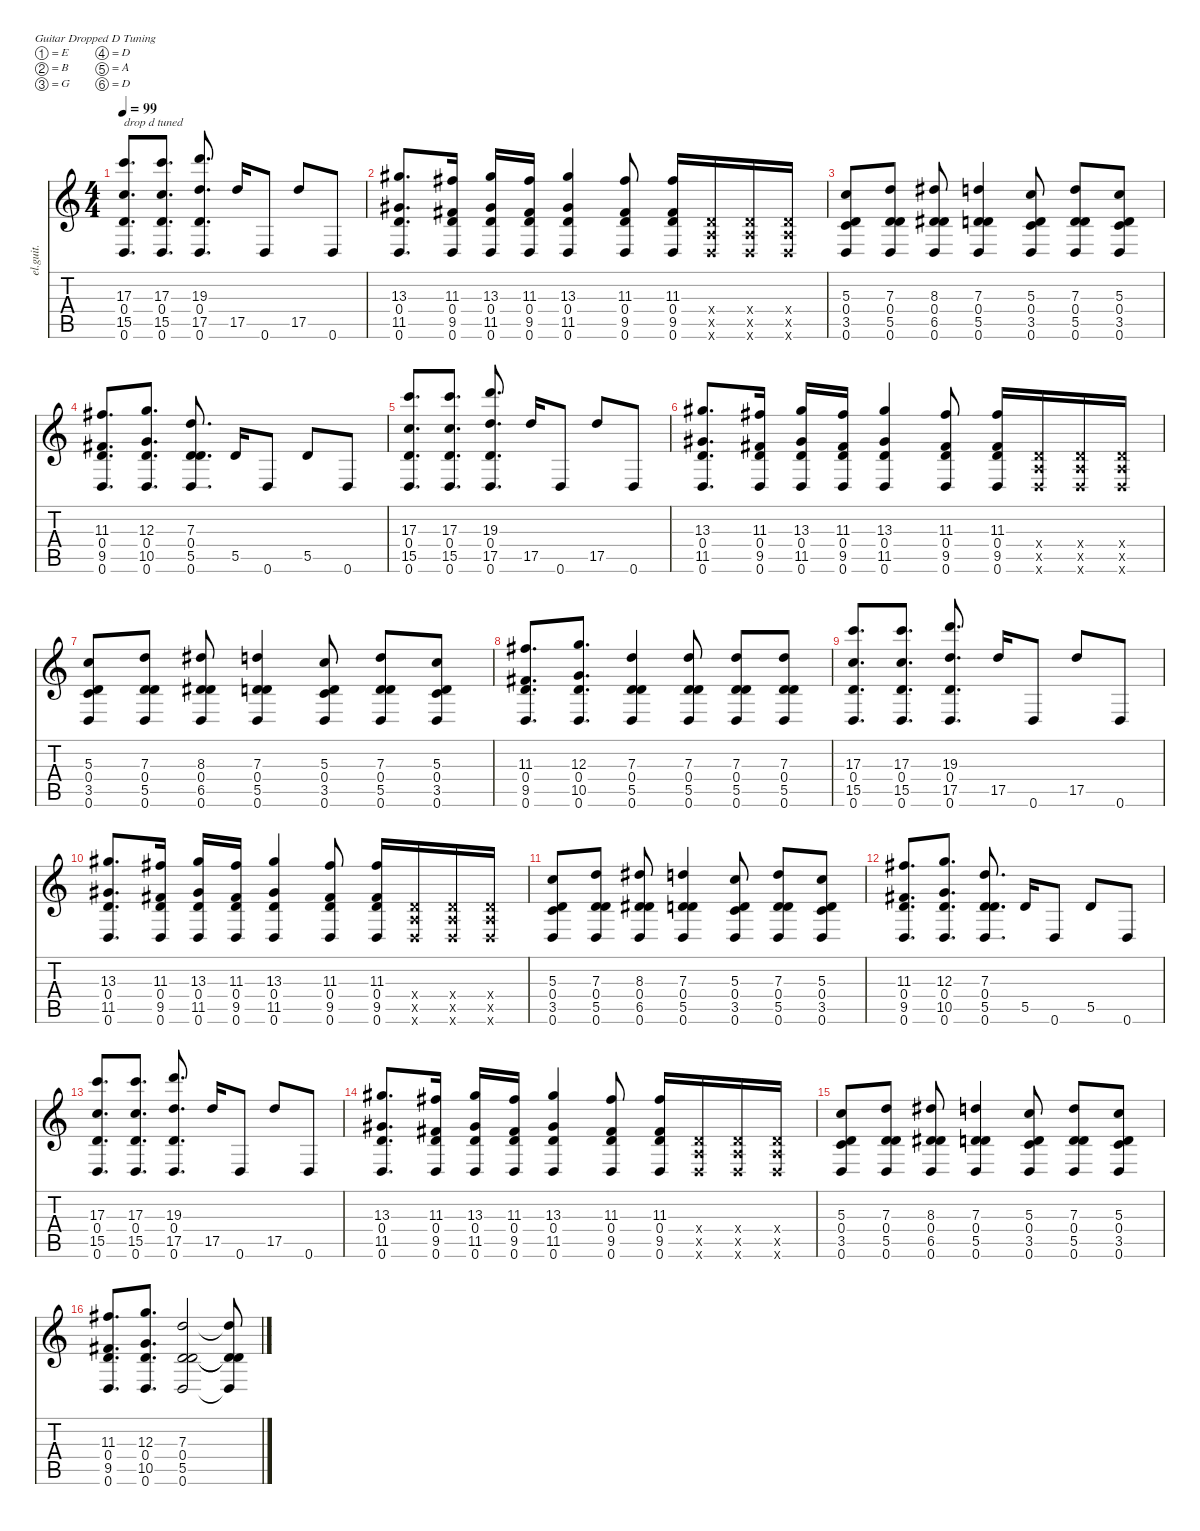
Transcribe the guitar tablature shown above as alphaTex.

\defaultSystemsLayout 4
\hideDynamics
\bracketExtendMode nobrackets
\otherSystemsTrackNameOrientation horizontal
\track ("rythmic and echo left" "el.guit.") {instrument electricguitarmuted}
\staff {score tabs}
\tuning (E4 B3 G3 D3 A2 D2)
\ts (4 4)
\tempo 99
\clef g2
\ks c
(17.3 0.4 15.5 0.6).8{d txt "drop d tuned" dy f instrument electricguitarmuted beam Up} (17.3 0.4 15.5 0.6).8{d beam Up} (19.3 0.4 17.5 0.6).8{d beam Up} 17.5.16{beam Up} 0.6.8{beam Up} 17.5.8{beam Up} 0.6.8{beam Up} |
(13.3{acc #} 0.4 11.5{acc #} 0.6).8{d beam Up} (11.3{acc #} 0.4 9.5{acc #} 0.6).16{beam Up} (13.3{acc #} 0.4 11.5{acc #} 0.6).16{beam Up} (11.3{acc #} 0.4 9.5{acc #} 0.6).16{beam Up} (13.3{acc #} 0.4 11.5{acc #} 0.6).4{beam Up} (11.3{acc #} 0.4 9.5{acc #} 0.6).8{beam Up} (11.3{acc #} 0.4 9.5{acc #} 0.6).16{beam Up} (0.4{x} 0.5{x} 0.6{x}).16{beam Up} (0.4{x} 0.5{x} 0.6{x}).16{beam Up} (0.4{x} 0.5{x} 0.6{x}).16{beam Up} |
(5.3 0.4 3.5 0.6).8{beam Up} (7.3 0.4 5.5 0.6).8{beam Up} (8.3{acc #} 0.4 6.5{acc #} 0.6).8{beam Up} (7.3 0.4 5.5 0.6).4{beam Up} (5.3 0.4 3.5 0.6).8{beam Up} (7.3 0.4 5.5 0.6).8{beam Up} (5.3 0.4 3.5 0.6).8{beam Up} |
(11.3{acc #} 0.4 9.5{acc #} 0.6).8{d beam Up} (12.3 0.4 10.5 0.6).8{d beam Up} (7.3 0.4 5.5 0.6).8{d beam Up} 5.5.16{beam Up} 0.6.8{beam Up} 5.5.8{beam Up} 0.6.8{beam Up} |
(17.3 0.4 15.5 0.6).8{d beam Up} (17.3 0.4 15.5 0.6).8{d beam Up} (19.3 0.4 17.5 0.6).8{d beam Up} 17.5.16{beam Up} 0.6.8{beam Up} 17.5.8{beam Up} 0.6.8{beam Up} |
(13.3{acc #} 0.4 11.5{acc #} 0.6).8{d beam Up} (11.3{acc #} 0.4 9.5{acc #} 0.6).16{beam Up} (13.3{acc #} 0.4 11.5{acc #} 0.6).16{beam Up} (11.3{acc #} 0.4 9.5{acc #} 0.6).16{beam Up} (13.3{acc #} 0.4 11.5{acc #} 0.6).4{beam Up} (11.3{acc #} 0.4 9.5{acc #} 0.6).8{beam Up} (11.3{acc #} 0.4 9.5{acc #} 0.6).16{beam Up} (0.4{x} 0.5{x} 0.6{x}).16{beam Up} (0.4{x} 0.5{x} 0.6{x}).16{beam Up} (0.4{x} 0.5{x} 0.6{x}).16{beam Up} |
(5.3 0.4 3.5 0.6).8{beam Up} (7.3 0.4 5.5 0.6).8{beam Up} (8.3{acc #} 0.4 6.5{acc #} 0.6).8{beam Up} (7.3 0.4 5.5 0.6).4{beam Up} (5.3 0.4 3.5 0.6).8{beam Up} (7.3 0.4 5.5 0.6).8{beam Up} (5.3 0.4 3.5 0.6).8{beam Up} |
(11.3{acc #} 0.4 9.5{acc #} 0.6).8{d beam Up} (12.3 0.4 10.5 0.6).8{d beam Up} (7.3 0.4 5.5 0.6).4{beam Up} (7.3 0.4 5.5 0.6).8{beam Up} (7.3 0.4 5.5 0.6).8{beam Up} (7.3 0.4 5.5 0.6).8{beam Up} |
(17.3 0.4 15.5 0.6).8{d beam Up} (17.3 0.4 15.5 0.6).8{d beam Up} (19.3 0.4 17.5 0.6).8{d beam Up} 17.5.16{beam Up} 0.6.8{beam Up} 17.5.8{beam Up} 0.6.8{beam Up} |
(13.3{acc #} 0.4 11.5{acc #} 0.6).8{d beam Up} (11.3{acc #} 0.4 9.5{acc #} 0.6).16{beam Up} (13.3{acc #} 0.4 11.5{acc #} 0.6).16{beam Up} (11.3{acc #} 0.4 9.5{acc #} 0.6).16{beam Up} (13.3{acc #} 0.4 11.5{acc #} 0.6).4{beam Up} (11.3{acc #} 0.4 9.5{acc #} 0.6).8{beam Up} (11.3{acc #} 0.4 9.5{acc #} 0.6).16{beam Up} (0.4{x} 0.5{x} 0.6{x}).16{beam Up} (0.4{x} 0.5{x} 0.6{x}).16{beam Up} (0.4{x} 0.5{x} 0.6{x}).16{beam Up} |
(5.3 0.4 3.5 0.6).8{beam Up} (7.3 0.4 5.5 0.6).8{beam Up} (8.3{acc #} 0.4 6.5{acc #} 0.6).8{beam Up} (7.3 0.4 5.5 0.6).4{beam Up} (5.3 0.4 3.5 0.6).8{beam Up} (7.3 0.4 5.5 0.6).8{beam Up} (5.3 0.4 3.5 0.6).8{beam Up} |
(11.3{acc #} 0.4 9.5{acc #} 0.6).8{d beam Up} (12.3 0.4 10.5 0.6).8{d beam Up} (7.3 0.4 5.5 0.6).8{d beam Up} 5.5.16{beam Up} 0.6.8{beam Up} 5.5.8{beam Up} 0.6.8{beam Up} |
(17.3 0.4 15.5 0.6).8{d beam Up} (17.3 0.4 15.5 0.6).8{d beam Up} (19.3 0.4 17.5 0.6).8{d beam Up} 17.5.16{beam Up} 0.6.8{beam Up} 17.5.8{beam Up} 0.6.8{beam Up} |
(13.3{acc #} 0.4 11.5{acc #} 0.6).8{d beam Up} (11.3{acc #} 0.4 9.5{acc #} 0.6).16{beam Up} (13.3{acc #} 0.4 11.5{acc #} 0.6).16{beam Up} (11.3{acc #} 0.4 9.5{acc #} 0.6).16{beam Up} (13.3{acc #} 0.4 11.5{acc #} 0.6).4{beam Up} (11.3{acc #} 0.4 9.5{acc #} 0.6).8{beam Up} (11.3{acc #} 0.4 9.5{acc #} 0.6).16{beam Up} (0.4{x} 0.5{x} 0.6{x}).16{beam Up} (0.4{x} 0.5{x} 0.6{x}).16{beam Up} (0.4{x} 0.5{x} 0.6{x}).16{beam Up} |
(5.3 0.4 3.5 0.6).8{beam Up} (7.3 0.4 5.5 0.6).8{beam Up} (8.3{acc #} 0.4 6.5{acc #} 0.6).8{beam Up} (7.3 0.4 5.5 0.6).4{beam Up} (5.3 0.4 3.5 0.6).8{beam Up} (7.3 0.4 5.5 0.6).8{beam Up} (5.3 0.4 3.5 0.6).8{beam Up} |
(11.3{acc #} 0.4 9.5{acc #} 0.6).8{d beam Up} (12.3 0.4 10.5 0.6).8{d beam Up} (7.3 0.4 5.5 0.6).2{beam Up} (7.3{t} 0.4{t} 5.5{t} 0.6{t}).8{beam Up}
